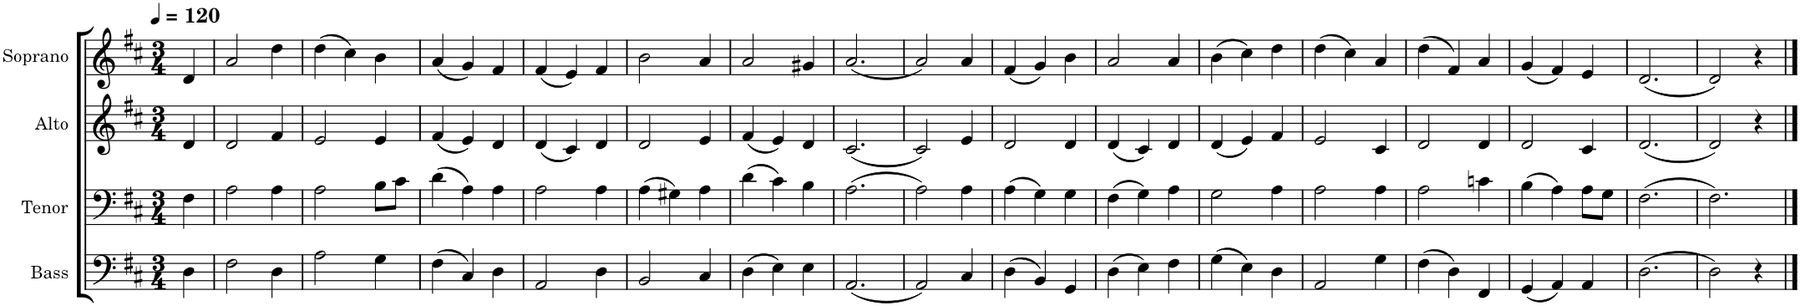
**kern	**kern	**kern	**kern
*part4	*part3	*part2	*part1
*staff4	*staff3	*staff2	*staff1
*I"Bass	*I"Tenor	*I"Alto	*I"Soprano
*I'B.	*I'T.	*I'A.	*I'S.
*clefF4	*clefF4	*clefG2	*clefG2
*k[f#c#]	*k[f#c#]	*k[f#c#]	*k[f#c#]
*M3/4	*M3/4	*M3/4	*M3/4
*MM120	*MM120	*MM120	*MM120
=	=	=	=
4D\	4F#\	4d/	4d/
=1	=1	=1	=1
2F#\	2A\	2d/	2a/
4D\	4A\	4f#/	4dd\
=2	=2	=2	=2
2A\	2A\	2e/	(4dd\
.	.	.	4cc#\)
4G\	8B\L	4e/	4b\
.	8c#\J	.	.
=3	=3	=3	=3
(4F#\	(4d\	(4f#/	(4a/
4C#/)	4A\)	4e/)	4g/)
4D\	4A\	4d/	4f#/
=4	=4	=4	=4
2AA/	2A\	(4d/	(4f#/
.	.	4c#/)	4e/)
4D\	4A\	4d/	4f#/
=5	=5	=5	=5
2BB/	(4A\	2d/	2b\
.	4G#X\)	.	.
4C#/	4A\	4e/	4a/
=6	=6	=6	=6
(4D\	(4d\	(4f#/	2a/
4E\)	4c#\)	4e/)	.
4E\	4B\	4d/	4g#X/
=7	=7	=7	=7
(2.AA/	(2.A\	(2.c#/	(2.a/
=8	=8	=8	=8
2AA/)	2A\)	2c#/)	2a/)
4C#/	4A\	4e/	4a/
=9	=9	=9	=9
(4D\	(4A\	2d/	(4f#/
4BB/)	4G\)	.	4g/)
4GG/	4G\	4d/	4b\
=10	=10	=10	=10
(4D\	(4F#\	(4d/	2a/
4E\)	4G\)	4c#/)	.
4F#\	4A\	4d/	4a/
=11	=11	=11	=11
(4G\	2G\	(4d/	(4b\
4E\)	.	4e/)	4cc#\)
4D\	4A\	4f#/	4dd\
=12	=12	=12	=12
2AA/	2A\	2e/	(4dd\
.	.	.	4cc#\)
4G\	4A\	4c#/	4a/
=13	=13	=13	=13
(4F#\	2A\	2d/	(4dd\
4D\)	.	.	4f#/)
4FF#/	4cn\	4d/	4a/
=14	=14	=14	=14
(4GG/	(4B\	2d/	(4g/
4AA/)	4A\)	.	4f#/)
4AA/	8A\L	4c#/	4e/
.	8G\J	.	.
=15	=15	=15	=15
(2.D\	(2.F#\	(2.d/	(2.d/
=16	=16	=16	=16
2D\)	2.F#\)	2d/)	2d/)
4r	.	4r	4r
==	==	==	==
*-	*-	*-	*-
